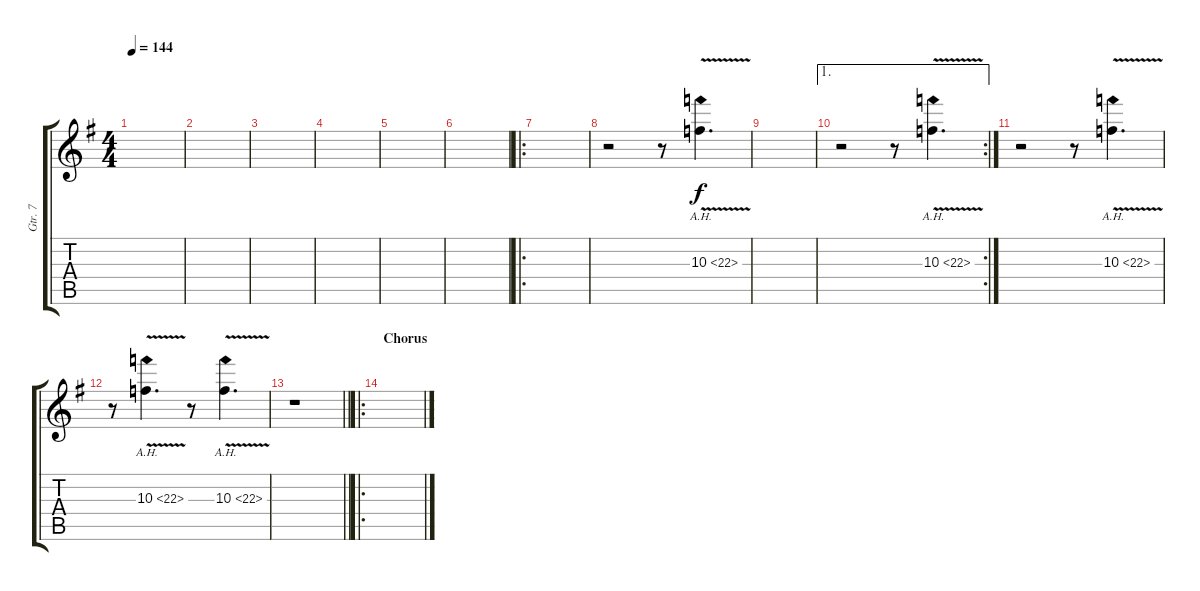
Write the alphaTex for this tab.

\track ("Gtr. 7" "Gtr. 7") {instrument distortionguitar}
\staff {score tabs}
\tuning (E4 B3 G3 D3 A2 E2) {hide}
\ts (4 4)
\tempo 144
\clef g2
\ks g
|
|
|
|
|
|
\ro
|
r.2 r.8 10.3{ah 12 v}.4{d} |
|
\ae 1
\rc 2
r.2 r.8 10.3{ah 12 v}.4{d} |
r.2 r.8 10.3{ah 12 v}.4{d} |
r.8 10.3{ah 12 v}.4{d} r.8 10.3{ah 12 v}.4{d} |
\barLineRight lightlight
r.1 |
\ro
\section ("" "Chorus")
